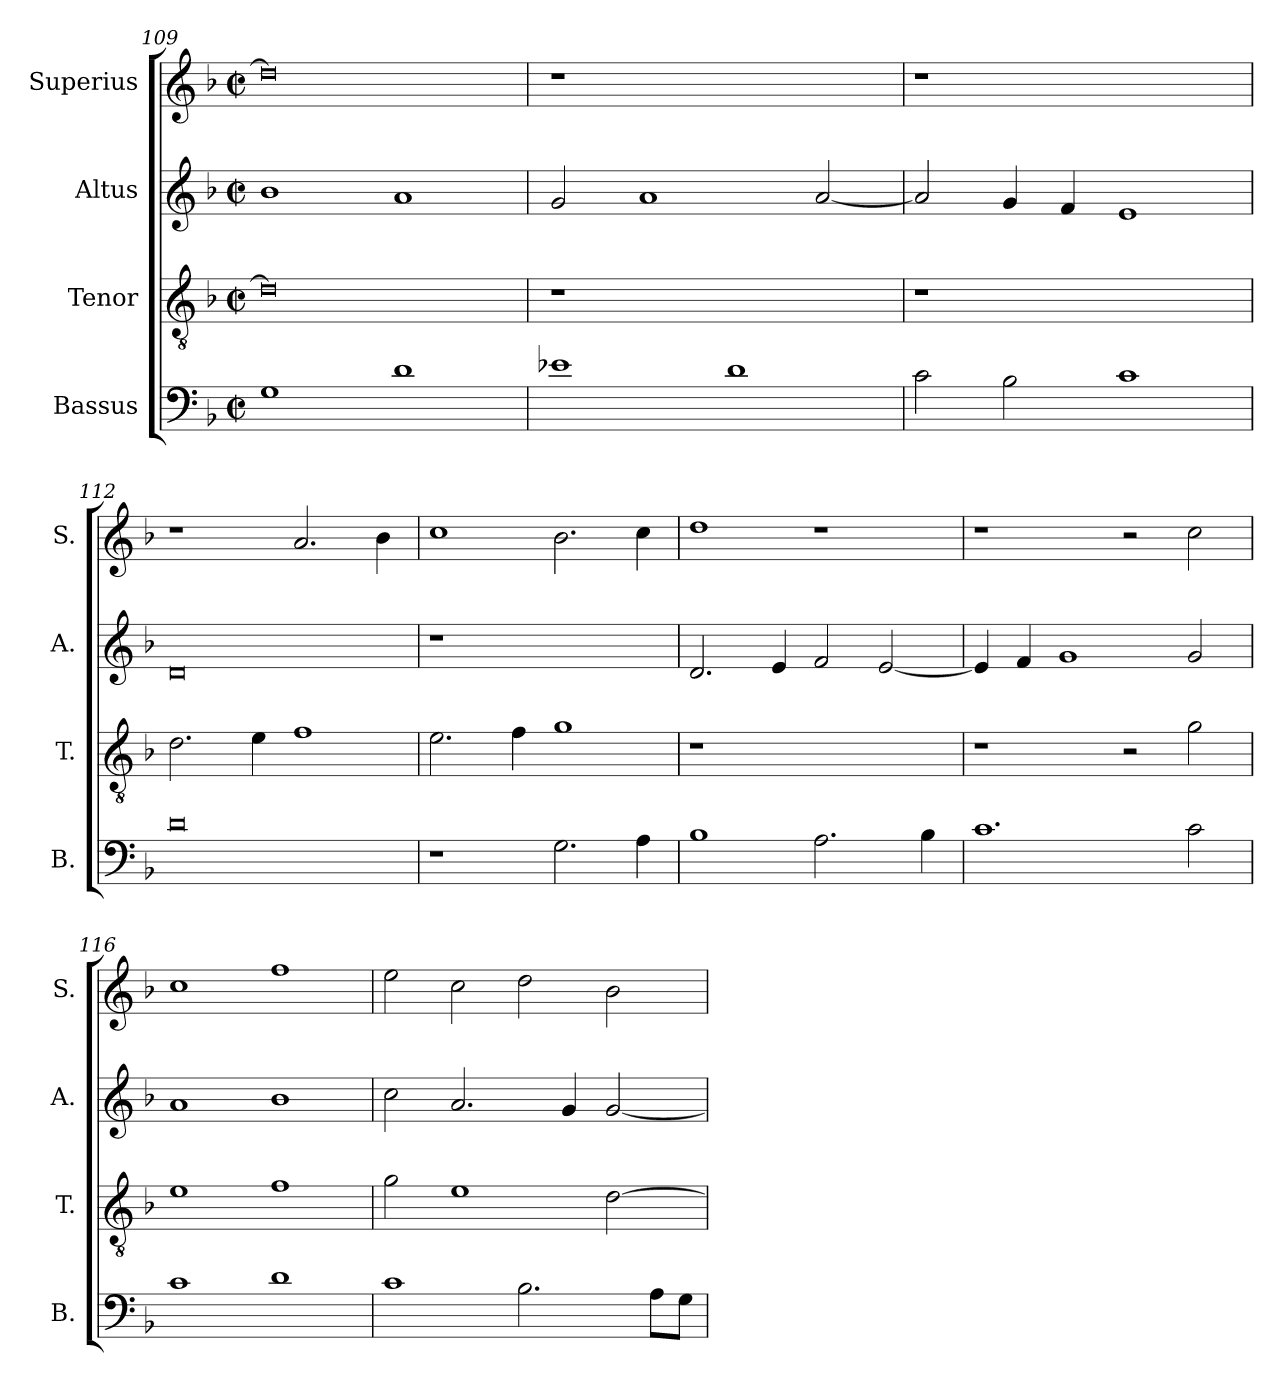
**kern	**kern	**kern	**kern
*part4	*part3	*part2	*part1
*staff4	*staff3	*staff2	*staff1
*I"Bassus	*I"Tenor	*I"Altus	*I"Superius
*I'B.	*I'T.	*I'A.	*I'S.
!!LO:PB:g=z
*clefF4	*clefGv2	*clefG2	*clefG2
*	*ITrd7c12	*	*
*k[b-]	*k[b-]	*k[b-]	*k[b-]
*F:	*F:	*F:	*F:
*M2/2	*M2/2	*M2/2	*M2/2
*met(c|)	*met(c|)	*met(c|)	*met(c|)
=109	=109	=109	=109
1Gi	0Di]	1b-i	0ddi]
1di	.	1ai	.
=110	=110	=110	=110
!	!LO:N:vis=1	!	!LO:N:vis=1
1e-Xi	1r	2gi/	1r
.	.	1ai	.
1di	1ryy	.	1ryy
.	.	[<2ai/	.
=111	=111	=111	=111
!	!LO:N:vis=1	!	!LO:N:vis=1
2ci\	1r	2ai/]	1r
2B-i\	.	4gi/	.
.	.	4fi/	.
1ci	1ryy	1ei	1ryy
=112	=112	=112	=112
0di	2.Di\	0di	1r
.	4Ei\	.	.
.	1Fi	.	2.ai/
.	.	.	4b-i\
=113	=113	=113	=113
!	!	!LO:N:vis=1	!
1r	2.Ei\	1r	1cci
.	4Fi\	.	.
2.Gi\	1Gi	1ryy	2.b-i\
4Ai\	.	.	4cci\
!!LO:LB:g=z
=114	=114	=114	=114
!	!LO:N:vis=1	!	!
1B-i	1r	2.di/	1ddi
.	.	4ei/	.
2.Ai\	1ryy	2fi/	1r
.	.	[<2ei/	.
4B-i\	.	.	.
=115	=115	=115	=115
1.ci	1r	4ei/]	1r
.	.	4fi/	.
.	.	1gi	.
.	2r	.	2r
2ci\	2Gi\	2gi/	2cci\
=116	=116	=116	=116
1ci	1Ei	1ai	1cci
1di	1Fi	1b-i	1ffi
=117	=117	=117	=117
1ci	2Gi\	2cci\	2eei\
.	1Ei	2.ai/	2cci\
2.B-i\	.	.	2ddi\
.	.	4gi/	.
.	[>2Di\	[<2gi/	2b-i\
8Ai\L	.	.	.
8Gi\J	.	.	.
=	=	=	=
*-	*-	*-	*-
